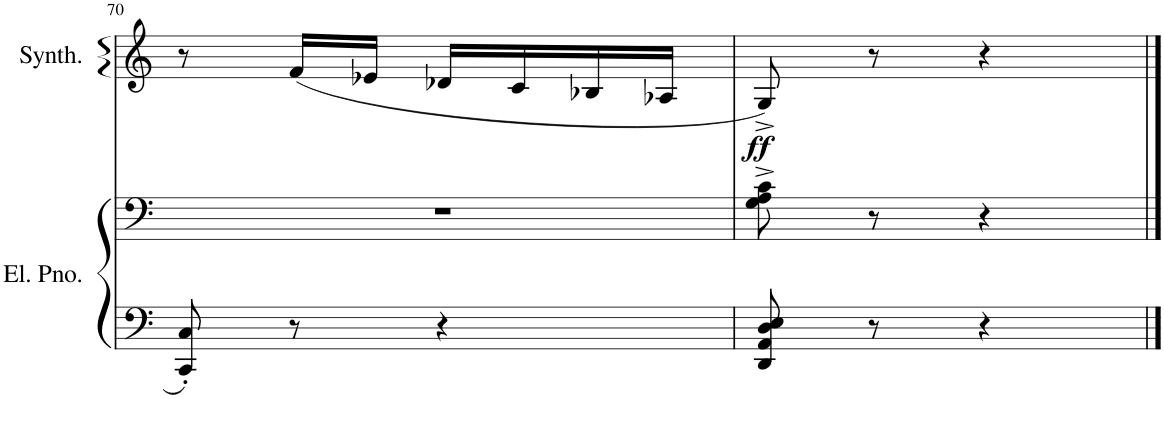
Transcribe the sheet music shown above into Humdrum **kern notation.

**kern	**kern	**kern	**dynam
*part2	*part2	*part1	*part1
*staff3	*staff2	*staff1	*staff1
*I"Electric Piano	*	*I"Saw Synthesizer	*
*I'El. Pno.	*	*I'Synth.	*
!!LO:PB:g=z
*clefF4	*clefF4	*clefG2	*
*k[]	*k[]	*k[]	*
*M2/4	*M2/4	*M2/4	*
=70	=70	=70	=70
8CC/' 8C/'	2r	8r	.
8r	.	(16f/LL	.
.	.	16e-X/JJ	.
4r	.	16d-X/LL	.
.	.	16c/	.
.	.	16B-X/	.
.	.	16A-X/JJ	.
=71	=71	=71	=71
!	!	!	!LO:DY:b
8DD/ 8AA/ 8D/ 8E/	8G\^ 8A\^ 8c\^	8G^/)	ff
8r	8r	8r	.
4r	4r	4r	.
==	==	==	==
*-	*-	*-	*-
